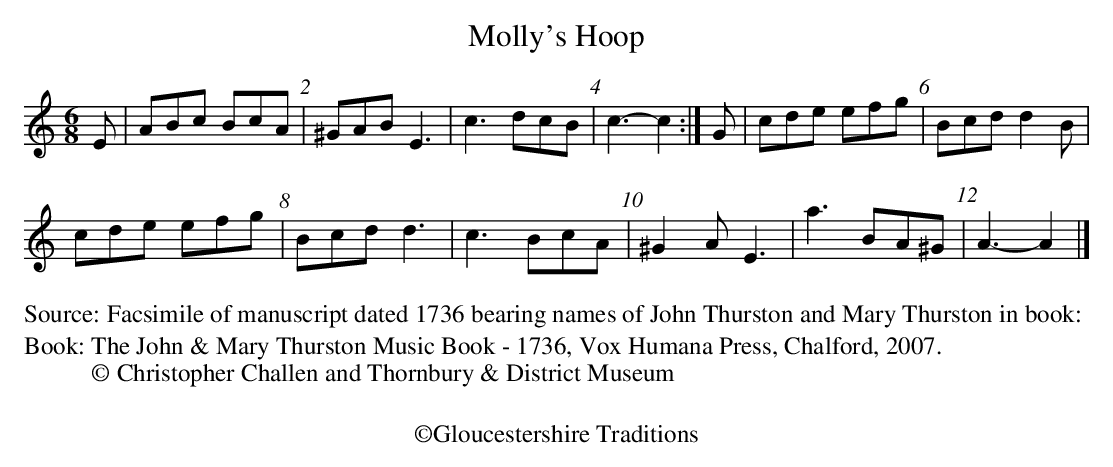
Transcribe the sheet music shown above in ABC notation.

X:1
T: Molly's Hoop
M:6/8
L:1/8
K:Am
E | ABc BcA | ^GABE3 |c3dcB | c3-c2 :| G | cde efg | Bcd d2B |
cde efg | Bcdd3 | c3BcA | ^G2AE3 | a3BA^G | A3-A2 |]
